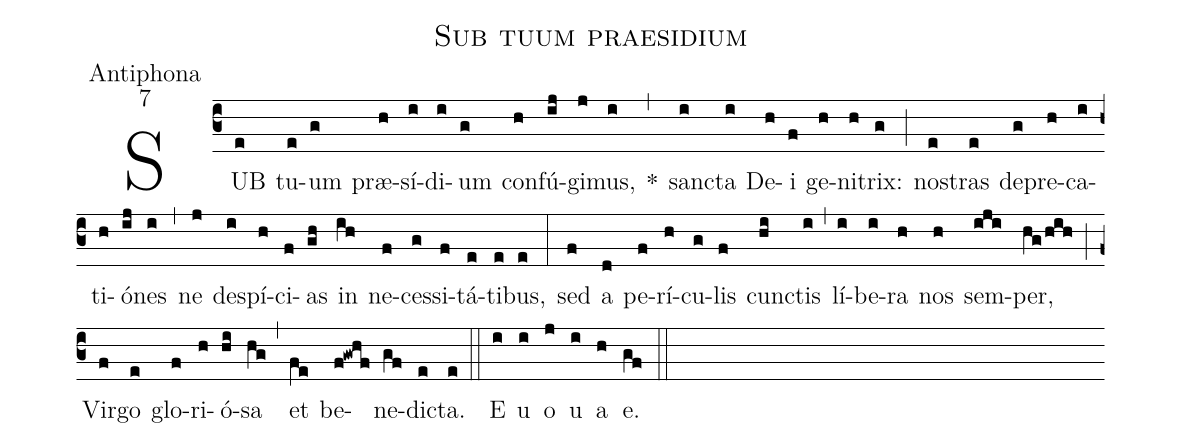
name:Sub tuum praesidium;
office-part:Antiphona;
mode:7;
%%
(c3)SUB(e) tu(e)um(g) præ(h)sí(i)di(i)um(g) con(h)fú(ij)gi(j)mus,(i) *(,) san(i)cta(i) De(h)i(f) ge(h)ni(h)trix:(g) (;) nos(e)tras(e) de(g)pre(h)ca(i)ti(h)ó(ij)nes(i) (,) ne(j) des(i)pí(h)ci(f)as(gh) in(ih) ne(f)ces(g)si(f)tá(e)ti(e)bus,(e) (:) sed(f) a(d) pe(f)rí(h)cu(g)lis(f) cun(hi)ctis(i) (,) lí(i)be(i)ra(h) nos(h) sem(iji)per,(hg/hih) (;) Vir(f)go(e) glo(f)ri(h)ó(hi)sa(hg) (,) et(fe) be(f!gwhf)ne(gf)dic(e)ta.(e) (::) E(i) u(i) o(j) u(i) a(h) e.(gf) (::)
